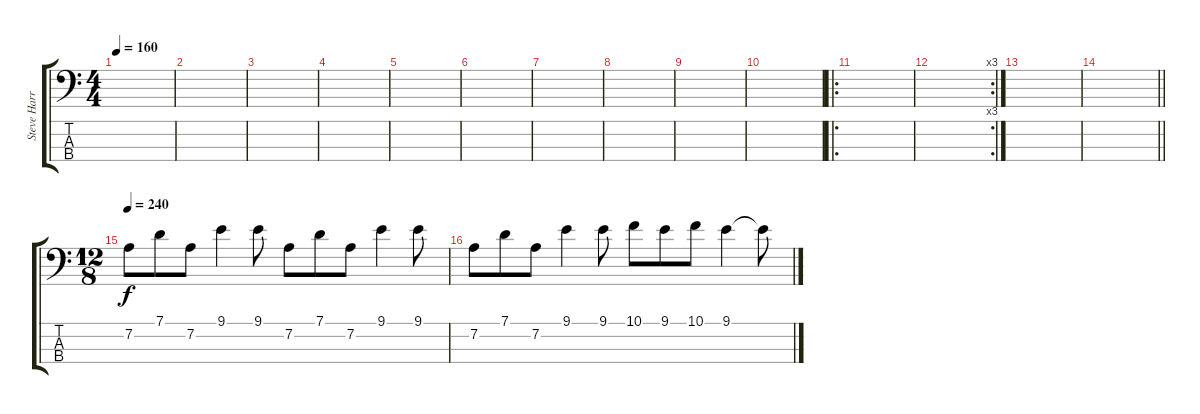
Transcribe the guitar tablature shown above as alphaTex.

\track ("Steve Harris (Acoustic Bass)" "Steve Harr") {instrument acousticbass}
\staff {score tabs}
\tuning (G2 D2 A1 E1) {hide}
\ts (4 4)
\tempo 160
\clef f4
\ks c
|
|
|
|
|
|
|
|
|
|
\ro
|
\rc 3
|
|
\barLineRight lightlight
|
\ts (12 8)
\tempo 240
7.2.8 7.1.8 7.2.8 9.1.4 9.1.8 7.2.8 7.1.8 7.2.8 9.1.4 9.1.8 |
7.2.8 7.1.8 7.2.8 9.1.4 9.1.8 10.1.8 9.1.8 10.1.8 9.1.4 9.1{t}.8
